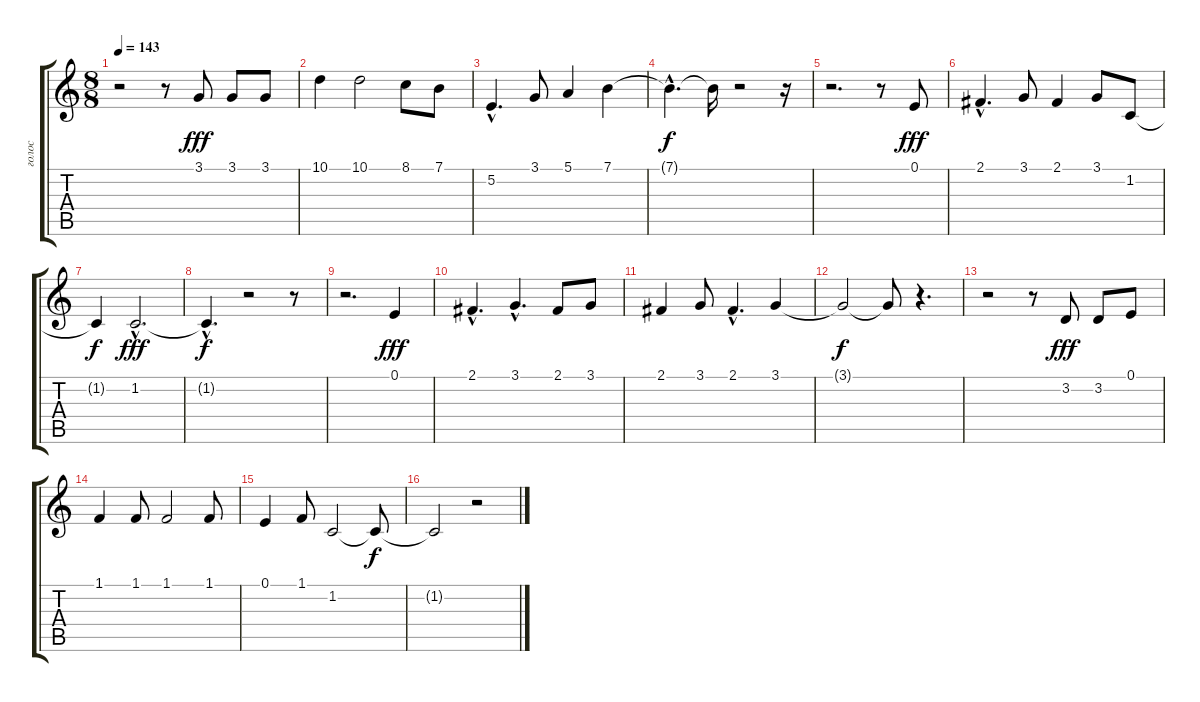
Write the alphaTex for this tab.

\track ("голос" "голос") {instrument piccolo}
\staff {score tabs}
\tuning (E4 B3 G3 D3 A2 E2) {hide}
\ts (8 8)
\tempo 143
\clef g2
\ks c
r.2{dy f} r.8 3.1.8{dy fff} 3.1.8 3.1.8 |
10.1.4 10.1.2 8.1.8 7.1.8 |
5.2{hac}.4{d} 3.1.8 5.1.4 7.1.4 |
7.1{hac t}.4{d dy f} 7.1{t}.16 r.2 r.16 |
r.2{d} r.8 0.1.8{dy fff} |
2.1{hac}.4{d} 3.1.8 2.1.4 3.1.8 1.2.8 |
1.2{t}.4{dy f} 1.2{hac}.2{d dy fff} |
1.2{hac t}.4{d dy f} r.2 r.8 |
r.2{d} 0.1.4{dy fff} |
2.1{hac}.4{d} 3.1{hac}.4{d} 2.1.8 3.1.8 |
2.1.4 3.1.8 2.1{hac}.4{d} 3.1.4 |
3.1{t}.2{dy f} 3.1{t}.8 r.4{d} |
r.2 r.8 3.2.8{dy fff} 3.2.8 0.1.8 |
1.1.4 1.1.8 1.1.2 1.1.8 |
0.1.4 1.1.8 1.2.2 1.2{t}.8{dy f} |
1.2{t}.2 r.2
